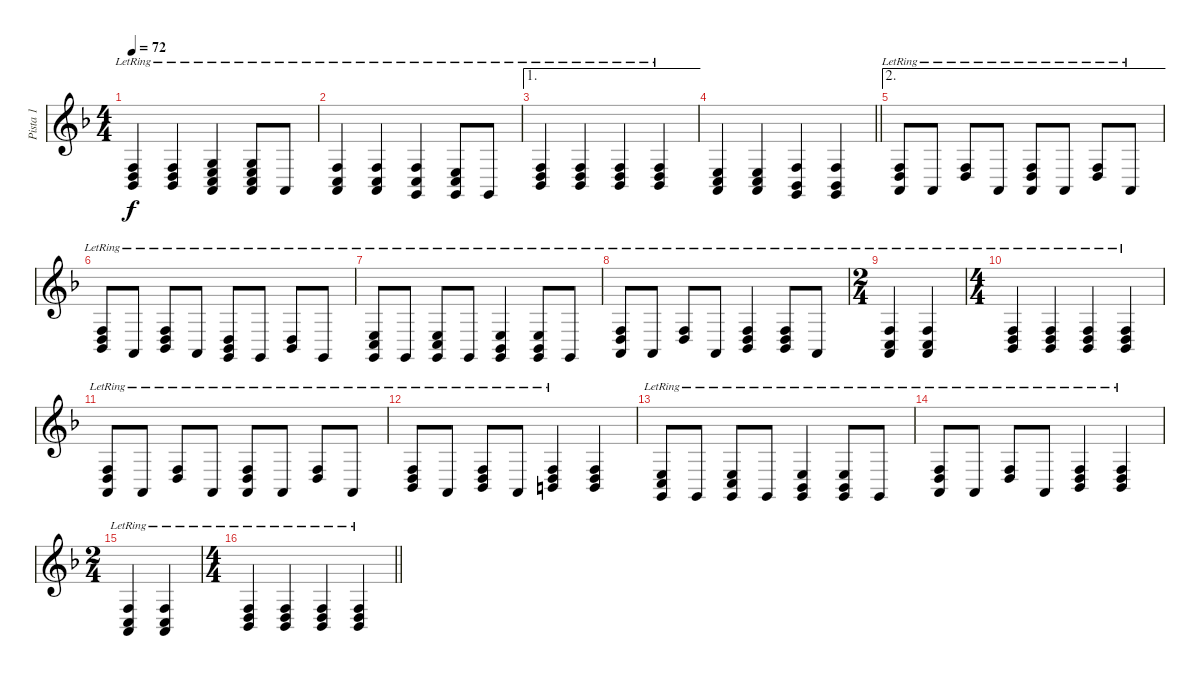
\track ("Pista 1" "Pista 1") {instrument brightacousticpiano}
\staff {score}
\tuning (E4 B3 G3 D3 A2 D2) {hide}
\ts (4 4)
\tempo 72
\clef g2
\ks f
(0.4{lr} 1.5{lr} 15.6{lr}).4{dy f} (0.4{lr} 1.5{lr} 15.6{lr}).4 (0.3{lr} 2.4{lr} 0.5{lr} 10.6{lr}).4 (0.3{lr} 2.4{lr} 0.5{lr} 10.6{lr}).8 0.5{lr}.8 |
(3.4{lr} 0.5{lr} 10.6{lr}).4 (3.4{lr} 0.5{lr} 10.6{lr}).4 (3.4{lr} 3.5{lr} 5.6{lr}).4 (2.4{lr} 3.5{lr} 5.6{lr}).8 5.6{lr}.8 |
\ae 1
(0.4{lr} 1.5{lr} 15.6{lr}).4 (0.4{lr} 1.5{lr} 15.6{lr}).4 (0.4{lr} 1.5{lr} 15.6{lr}).4 (0.4{lr} 1.5{lr} 15.6{lr}).4 |
\barLineRight lightlight
(2.4 3.5 7.6).4 (2.4 3.5 7.6).4 (3.4 1.5 5.6).4 (3.4 1.5 5.6).4 |
\ae 2
(0.4{lr} 8.5{lr} 7.6{lr}).8 0.5{lr}.8 (0.4{lr} 8.5{lr}).8 0.5{lr}.8 (0.4{lr} 8.5{lr} 7.6{lr}).8 0.5{lr}.8 (0.4{lr} 8.5{lr}).8 0.5{lr}.8 |
(0.4{lr} 8.5{lr} 8.6{lr}).8 0.5{lr}.8 (0.4{lr} 8.5{lr} 8.6{lr}).8 0.5{lr}.8 (0.4{lr} 1.5{lr} 5.6{lr}).8 5.6{lr}.8 (0.4{lr} 1.5{lr}).8 5.6{lr}.8 |
(2.4{lr} 3.5{lr} 5.6{lr}).8 5.6{lr}.8 (2.4{lr} 3.5{lr} 5.6{lr}).8 5.6{lr}.8 (2.4{lr} 1.5{lr} 5.6{lr}).4 (2.4{lr} 1.5{lr} 5.6{lr}).8 5.6{lr}.8 |
(0.4{lr} 8.5{lr} 7.6{lr}).8 0.5{lr}.8 (0.4{lr} 8.5{lr}).8 0.5{lr}.8 (0.4{lr} 8.5{lr} 8.6{lr}).4 (0.4{lr} 8.5{lr} 8.6).8 0.5{lr}.8 |
\ts (2 4)
(3.4{lr} 3.5{lr} 7.6{lr}).4 (3.4{lr} 3.5{lr} 7.6{lr}).4 |
\ts (4 4)
(0.4{lr} 1.5{lr} 15.6{lr}).4 (0.4{lr} 1.5{lr} 15.6{lr}).4 (0.4{lr} 1.5{lr} 15.6{lr}).4 (0.4{lr} 1.5{lr} 15.6{lr}).4 |
(0.4{lr} 8.5{lr} 7.6{lr}).8 0.5{lr}.8 (0.4{lr} 8.5{lr}).8 0.5{lr}.8 (0.4{lr} 8.5{lr} 7.6{lr}).8 0.5{lr}.8 (0.4{lr} 8.5{lr}).8 0.5{lr}.8 |
(0.4{lr} 8.5{lr} 8.6).8 0.5{lr}.8 (0.4{lr} 8.5{lr} 8.6{lr}).8 0.5{lr}.8 (0.4{lr} 2.5 15.6).4 (3.4 5.5 9.6).4 |
(2.4{lr} 3.5{lr} 5.6{lr}).8 5.6{lr}.8 (2.4{lr} 3.5{lr} 5.6{lr}).8 5.6{lr}.8 (2.4{lr} 1.5 5.6{lr}).4 (2.4{lr} 1.5{lr} 5.6{lr}).8 5.6{lr}.8 |
(0.4{lr} 8.5{lr} 7.6{lr}).8 0.5{lr}.8 (0.4{lr} 8.5{lr}).8 0.5{lr}.8 (0.4{lr} 1.5{lr} 15.6{lr}).4 (0.4{lr} 1.5{lr} 15.6{lr}).4 |
\ts (2 4)
(3.4{lr} 3.5{lr} 7.6{lr}).4 (3.4{lr} 3.5{lr} 7.6{lr}).4 |
\ts (4 4)
\barLineRight lightlight
(0.4{lr} 1.5{lr} 15.6{lr}).4 (0.4{lr} 1.5{lr} 15.6{lr}).4 (0.4{lr} 1.5{lr} 15.6{lr}).4 (0.4{lr} 1.5{lr} 15.6{lr}).4
